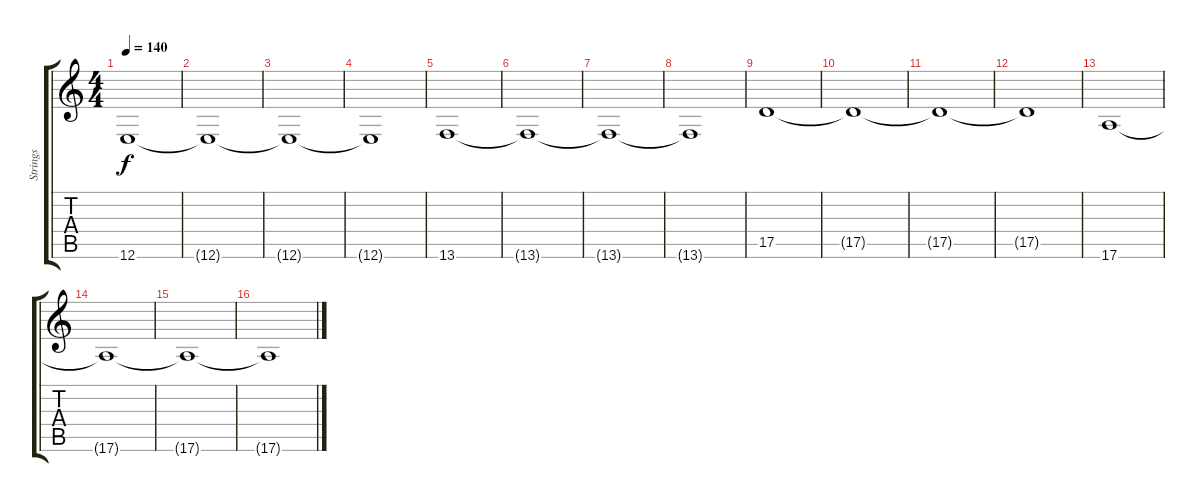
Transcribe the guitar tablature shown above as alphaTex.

\track ("Strings" "Strings") {instrument viola}
\staff {score tabs}
\tuning (E4 B3 G3 D3 A2 E2) {hide}
\ts (4 4)
\tempo 140
\clef g2
\ks c
12.6.1{dy f volume 8} |
12.6{t}.1 |
12.6{t}.1 |
12.6{t}.1 |
13.6.1 |
13.6{t}.1 |
13.6{t}.1 |
13.6{t}.1 |
17.5.1 |
17.5{t}.1 |
17.5{t}.1 |
17.5{t}.1 |
17.6.1 |
17.6{t}.1 |
17.6{t}.1 |
17.6{t}.1
